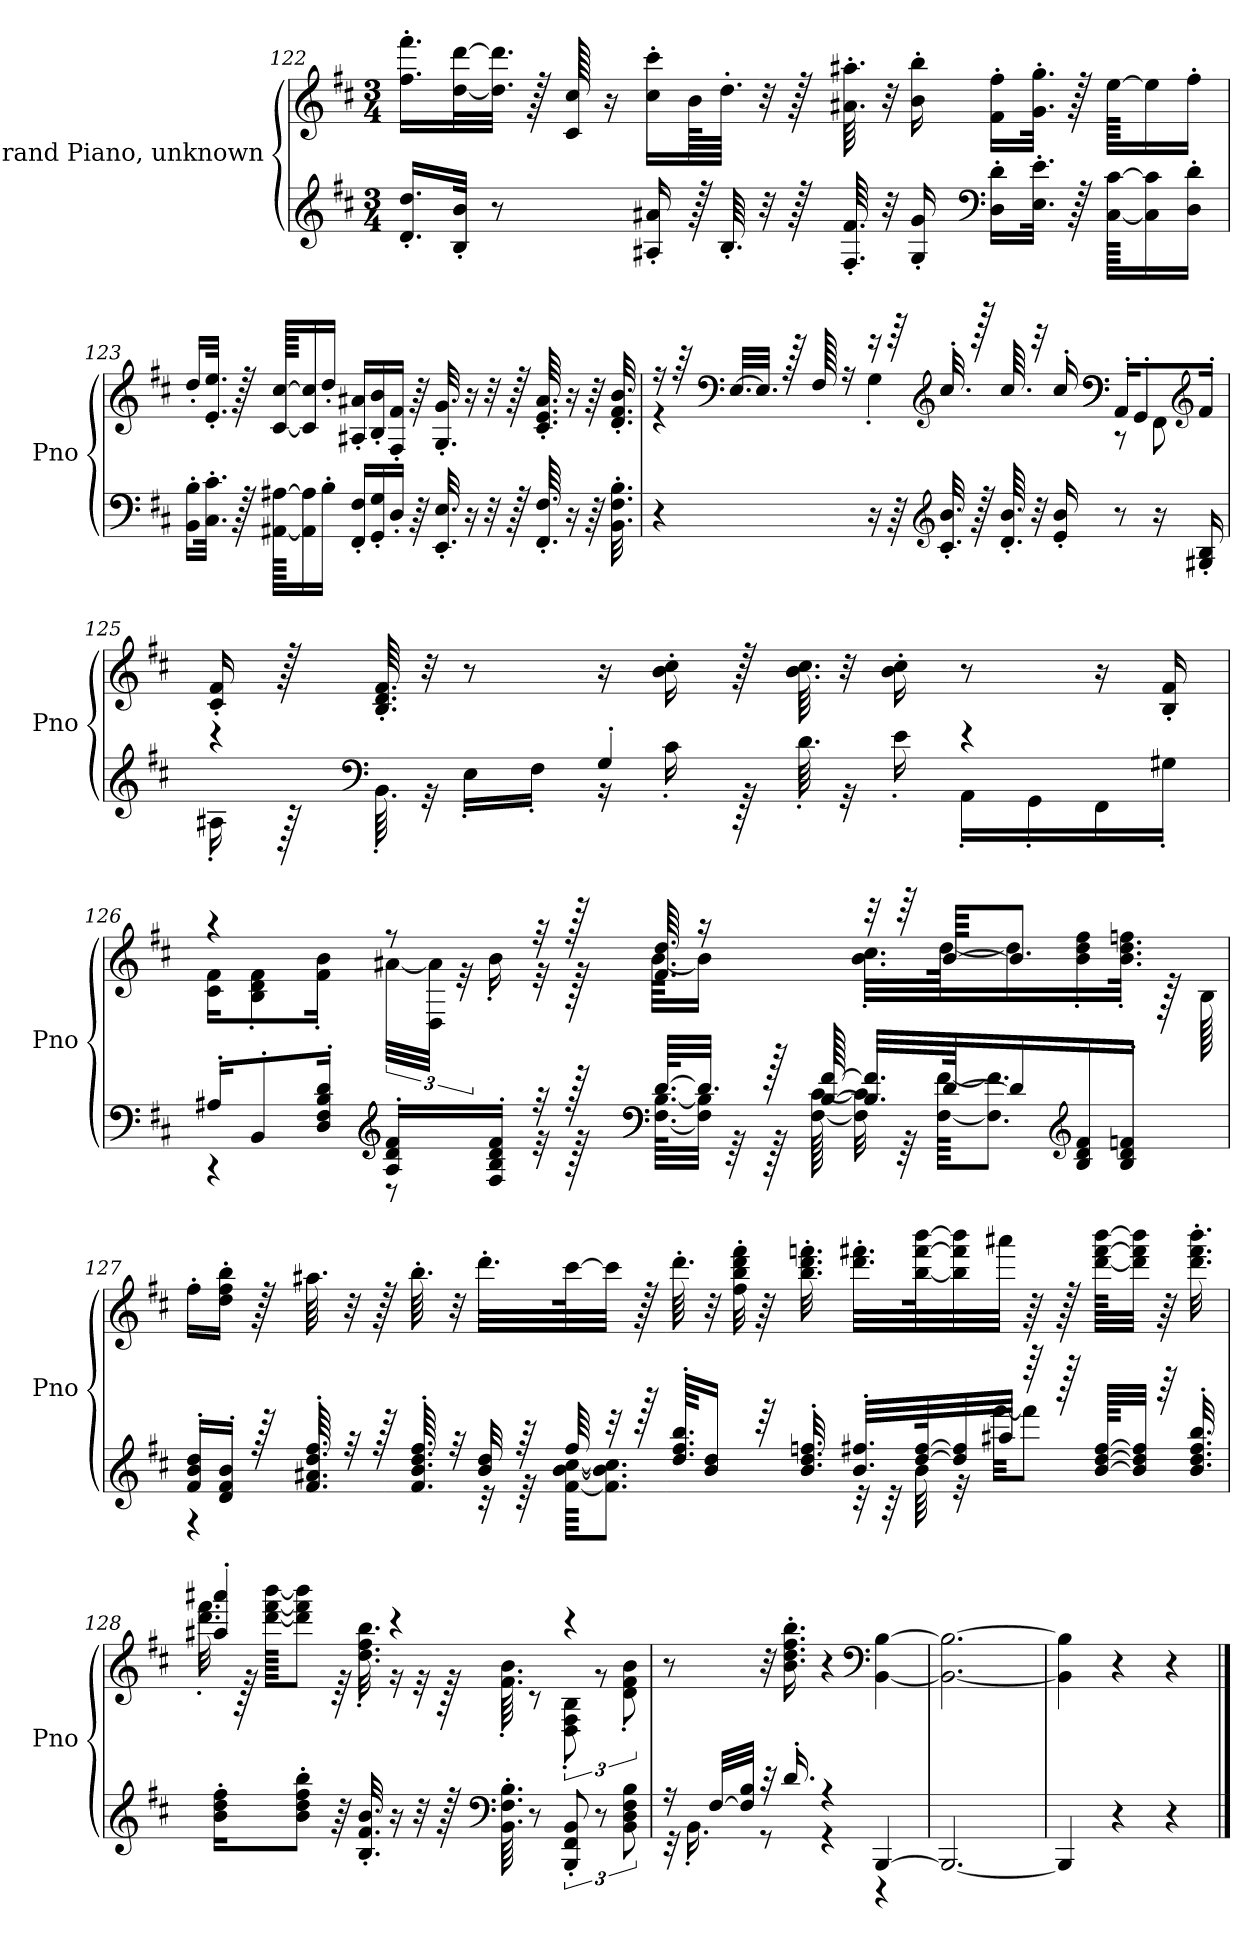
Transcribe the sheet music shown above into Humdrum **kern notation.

**kern	**kern
*part1	*part1
*staff2	*staff1
*I"Grand Piano, unknown	*
*I'Pno	*
!!LO:PB:g=z
*clefG2	*clefG2
*k[f#c#]	*k[f#c#]
*M3/4	*M3/4
=122	=122
16.d/' 16.dd/'LL	16.ff#\' 16.fff#\'LL
32B/' 32b/'JJk	[32dd\ [32ddd\L
8r	32.dd\] 32.ddd\]JJJ
.	128r
.	128c#/ 128cc#/
.	16r
16A#X/' 16a#X/'	16cc#\' 16ccc#\'LL
128r	128b\KLL
64.B'/	64.dd'\JJJJ
32r	32r
128r	128r
64.F#/' 64.f#/'	64.a#X\' 64.aa#X\'
32r	32r
16G/' 16g/'	16b\' 16bb\'
*clefF4	*
16D\' 16d\'LL	16f#\' 16ff#\'LL
32.E\' 32.e\'JJk	32.g\' 32.gg\'JJk
128r	128r
[128C#\ [128c#\KKKLL	[128ee\KKKLL
16C#\] 16c#\]	16ee\]
16D\' 16d\'JJ	16ff#'\JJ
!!LO:LB:g=z
=123	=123
16BB\' 16B\'LL	16dd'/LL
32.C#\' 32.c#\'JJk	32.e/' 32.ee/'JJk
128r	128r
[128AA#X\ [128A#X\KKKLL	[128c#/ [128cc#/KKKLL
16AA#\] 16A#\]	16c#/] 16cc#/]
16B'\JJ	16dd'/JJ
16FF#/' 16F#/'LL	16A#X/' 16a#X/'LL
16GG/' 16G/'	16B/' 16b/'
16D'/JJ	16F#/' 16f#/'JJ
64r	64r
32.EE/' 32.E/'	32.G/' 32.g/'
16r	16r
32r	32r
128r	128r
64.FF#/' 64.F#/'	64.c#/' 64.e/' 64.a#/'
16r	16r
64r	64r
32.BB\' 32.F#\' 32.B\'	32.d/' 32.f#/' 32.b/'
!!LO:LB:g=z
=124	=124
*	*^
4r	16r	4r
.	64r	.
*	*clefF4	*
.	[32.E/LLL	.
.	32.E/JJJ]	.
.	128r	.
.	128F#/	.
.	16r	.
16r	16r	4G'\
64r	64r	.
*clefG2	*clefG2	*
32.c#/' 32.b/'	32.cc#'/	.
128r	128r	.
64.d/' 64.b/'	64.cc#/	.
32r	32r	.
16e/' 16b/'	16cc#'/	.
*	*clefF4	*
8r	16AA'/KL	8r
.	8GG'/	.
16r	.	8FF#\
*	*clefG2	*
16G#X/' 16B/'	16f#'/Jk	.
*	*v	*v
!!LO:LB:g=z
=125	=125
*^	*
4r	16A#X'\	16c#/' 16f#/'
.	128r	128r
*clefF4	*	*
.	64.BB'\	64.B/' 64.d/' 64.f#/'
.	32r	32r
.	16E'\LL	8r
.	16F#'\JJ	.
4G'/	16r	16r
.	16c#'\	16b\' 16cc#\'
.	128r	128r
.	64.d'\	64.b\ 64.cc#\
.	32r	32r
.	16e'\	16b\' 16cc#\'
4r	16AA'\LL	8r
.	16GG'\	.
.	16FF#\	16r
.	16G#X'\JJ	16B/' 16f#/'
!!LO:LB:g=z
=126	=126	=126
*	*	*^
16A#X'/KL	4r	4r	16c#\ 16f#\KL
8BB'/	.	.	8B\' 8d\' 8f#\'
16D/' 16F#/' 16B/' 16d/'Jk	.	.	16f#\' 16b\'Jk
*clefG2	*	*	*
16A#/' 16d/' 16f#/'LL	8r	8r	[48a#X\LLL
.	.	.	48D\ 48a#\]JJJ
.	.	.	48r
16F#/' 16B/' 16d/' 16f#/'JJ	.	.	16b'\
32r	32r	32r	32r
128r	128r	128r	128r
*clefF4	*	*	*
[64.d/KLLL	[64.F#\ [64.B\KLLL	64.f#/ 64.dd/	[64.b\KKLL
32.d/JJJ]	32F#\] 32B\]JJJ	16r	16b\JJ]
.	64r	.	.
128r	128r	.	.
[128B/ [128f#/	[128F#\ [128c#\	.	.
32.B/] 32.f#/]LLL	32F#\] 32c#\]	32r	32.b\' 32.cc#\'LLL
.	64r	64r	.
[64d/JK	[64F#\ [64f#\KKKL	[64b/KKKL	[64dd\JK
16d/]	8.F#\] 8.f#\]J	8.b/J]	16dd\]
*clefG2	*	*	*
16B/' 16d/' 16f#/'	.	.	16b\' 16dd\' 16ff#\'
16B/' 16d/' 16fn/'JJ	.	.	32.b\' 32.dd\' 32.ffn\'JJk
.	.	.	128r
.	.	.	128B\
*	*	*v	*v
!!LO:PB:g=z
=127	=127	=127
16f#/' 16b/' 16dd/'LL	4r	16ff#'\LL
16d/' 16f#/' 16b/'JJ	.	16dd\' 16ff#\' 16bb\'JJ
128r	.	128r
64.f#/' 64.a#X/' 64.dd/' 64.ff#/'	.	64.aa#X\
32r	.	32r
128r	.	128r
64.f#/' 64.b/' 64.dd/' 64.ff#/'	.	64.bb'\
32r	.	32r
32b/ 32dd/	32r	32.ddd'\LLL
64r	64r	.
64ff#/	[64f#\ [64b\ [64cc#\KKKL	[64ccc#\K
32r	8.f#\] 8.b\] 8.cc#\]J	32ccc#\JJJ]
128r	.	128r
64.dd/' 64.ff#/' 64.bb/'KKLL	.	64.ddd'\
16b/ 16dd/JJ	.	32r
.	.	32ff#\' 32bb\' 32ddd\' 32fff#\'
64r	.	64r
32.b/' 32.dd/' 32.ffn/'	.	32.bb\' 32.ddd\' 32.fffn\'
32.b/' 32.ff#X/'LLL	32r	32.ddd\' 32.fff#X\'LLL
.	64r	.
[64dd/ [64ff#/K	64b\	[64bb\ [64fff#\ [64bbb\K
32dd/] 32ff#/]	32r	32bb\] 32fff#\] 32bbb\]
32aa#X/JJJ	[32fff#\KKL	32aaa#X\JJJ
64r	8fff#\J]	64r
128r	.	128r
[128b/ [128dd/ [128ff#/KKLLL	.	[128ddd\ [128fff#\ [128bbb\KKLLL
32b/] 32dd/] 32ff#/]JJJ	.	32ddd\] 32fff#\] 32bbb\]JJJ
64r	.	64r
32.b/' 32.dd/' 32.ff#/' 32.bb/'	.	32.ddd\' 32.fff#\' 32.bbb\'
*v	*v	*
!!LO:LB:g=z
=128	=128
*	*^
16b\' 16dd\' 16ff#\'KL	4aa#X/' 4aaa#X/'	32.ddd\' 32.fff#\'
.	.	128r
.	.	[128ddd\ [128fff#\ [128bbb\KKKKL
8b\' 8dd\' 8ff#\' 8bb\'J	.	8ddd\] 8fff#\] 8bbb\]J
64r	.	64r
32.B/' 32.f#/' 32.b/'	.	32.dd\' 32.ff#\' 32.bb\'
16r	4r	16r
32r	.	32r
128r	.	128r
*clefF4	*	*
64.BB\' 64.F#\' 64.B\'	.	64.f#\' 64.b\'
8r	.	8r
12BBB/' 12FF#/' 12BB/'	4r	12D\' 12F#\' 12B\'
12r	.	12r
12BB\ 12D\ 12F#\ 12B\	.	12d\' 12f#\' 12b\'
*	*v	*v
=129	=129
*^	*
16r	32r	8r
.	16.BB'\	.
[32F#/LLL	.	.
32F#/] 32B/JJJ	.	.
32r	8r	32r
16.d'/	.	16.b\' 16.dd\' 16.ff#\' 16.bb\'
4r	4r	4r
*	*	*clefF4
[4BBB/	4r	[4BB\ [4B\
*v	*v	*
=130	=130
2.BBB/_	2.BB\_ 2.B\_
=131	=131
4BBB/]	4BB\] 4B\]
4r	4r
4r	4r
==	==
*-	*-
